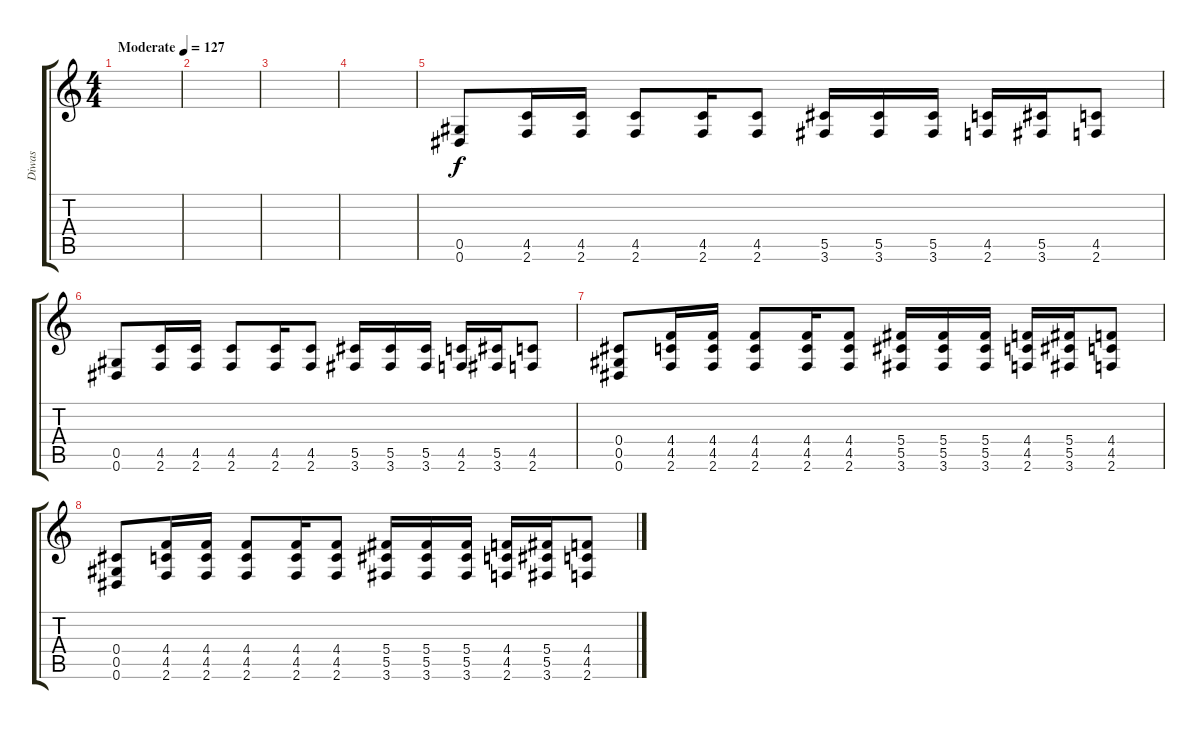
\track ("Diwas" "Diwas") {instrument overdrivenguitar}
\staff {score tabs}
\tuning (Eb4 Bb3 Gb3 Db3 Ab2 Eb2) {hide}
\ts (4 4)
\tempo (127 "Moderate")
\clef g2
\ks c
|
|
|
|
(0.5 0.6).8 (4.5 2.6).16 (4.5 2.6).16 (4.5 2.6).8 (4.5 2.6).16 (4.5 2.6).8 (5.5 3.6).16 (5.5 3.6).16 (5.5 3.6).16 (4.5 2.6).16 (5.5 3.6).16 (4.5 2.6).8 |
(0.5 0.6).8 (4.5 2.6).16 (4.5 2.6).16 (4.5 2.6).8 (4.5 2.6).16 (4.5 2.6).8 (5.5 3.6).16 (5.5 3.6).16 (5.5 3.6).16 (4.5 2.6).16 (5.5 3.6).16 (4.5 2.6).8 |
(0.4 0.5 0.6).8 (4.4 4.5 2.6).16 (4.4 4.5 2.6).16 (4.4 4.5 2.6).8 (4.4 4.5 2.6).16 (4.4 4.5 2.6).8 (5.4 5.5 3.6).16 (5.4 5.5 3.6).16 (5.4 5.5 3.6).16 (4.4 4.5 2.6).16 (5.4 5.5 3.6).16 (4.4 4.5 2.6).8 |
(0.4 0.5 0.6).8 (4.4 4.5 2.6).16 (4.4 4.5 2.6).16 (4.4 4.5 2.6).8 (4.4 4.5 2.6).16 (4.4 4.5 2.6).8 (5.4 5.5 3.6).16 (5.4 5.5 3.6).16 (5.4 5.5 3.6).16 (4.4 4.5 2.6).16 (5.4 5.5 3.6).16 (4.4 4.5 2.6).8
